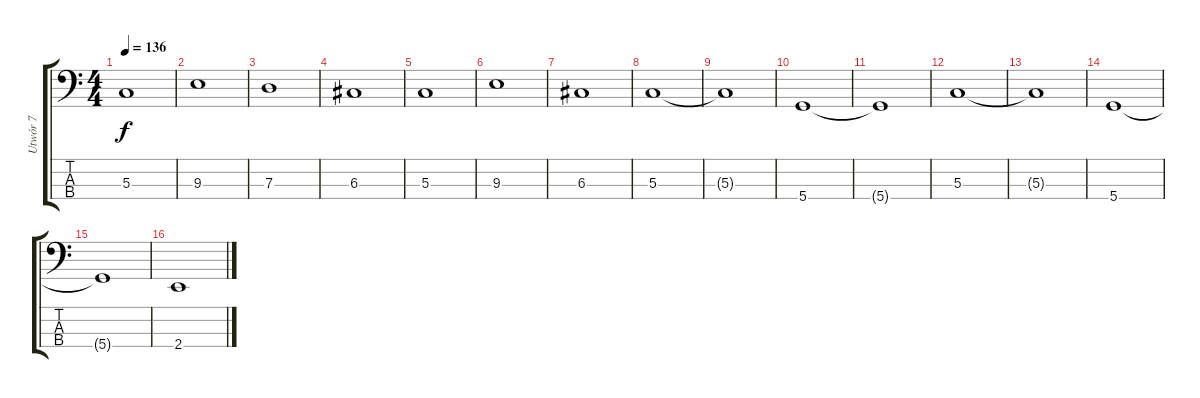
\track ("Utwór 7" "Utwór 7") {instrument electricbassfinger}
\staff {score tabs}
\tuning (F2 C2 G1 D1) {hide}
\ts (4 4)
\tempo 136
\clef f4
\ks c
5.3.1{dy f} |
9.3.1 |
7.3.1 |
6.3.1 |
5.3.1 |
9.3.1 |
6.3.1 |
5.3.1 |
5.3{t}.1 |
5.4.1 |
5.4{t}.1 |
5.3.1 |
5.3{t}.1 |
5.4.1 |
5.4{t}.1 |
2.4.1
